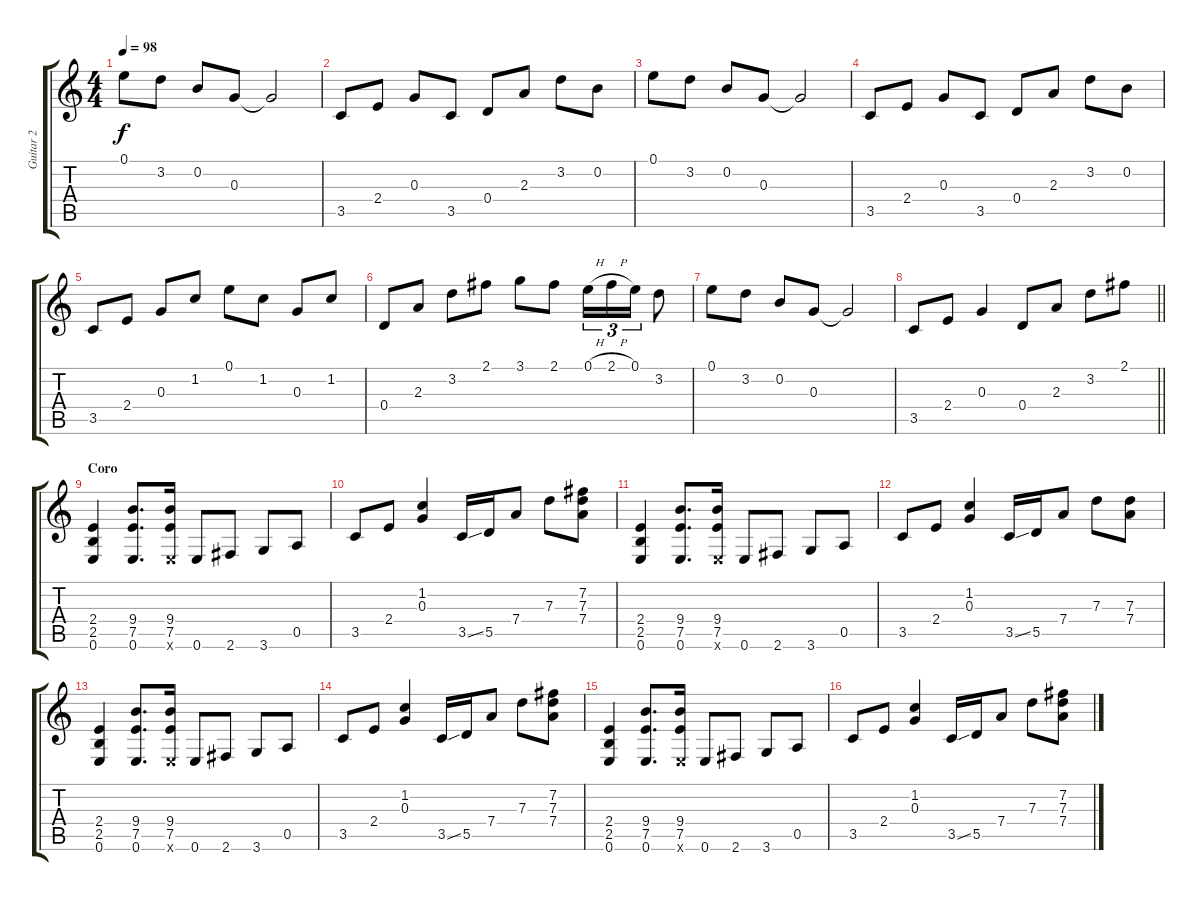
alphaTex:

\track ("Guitar 2" "Guitar 2") {instrument overdrivenguitar}
\staff {score tabs}
\tuning (E4 B3 G3 D3 A2 E2) {hide}
\ts (4 4)
\tempo 98
\clef g2
\ks c
0.1.8{dy f instrument electricguitarclean} 3.2.8 0.2.8 0.3.8 0.3{t}.2 |
3.5.8 2.4.8 0.3.8 3.5.8 0.4.8 2.3.8 3.2.8 0.2.8 |
0.1.8 3.2.8 0.2.8 0.3.8 0.3{t}.2 |
3.5.8 2.4.8 0.3.8 3.5.8 0.4.8 2.3.8 3.2.8 0.2.8 |
3.5.8 2.4.8 0.3.8 1.2.8 0.1.8 1.2.8 0.3.8 1.2.8 |
0.4.8 2.3.8 3.2.8 2.1.8 3.1.8 2.1.8 0.1{h}.16{tu (3 2)} 2.1{h}.16{tu (3 2)} 0.1.16{tu (3 2)} 3.2.8 |
0.1.8 3.2.8 0.2.8 0.3.8 0.3{t}.2 |
\barLineRight lightlight
3.5.8 2.4.8 0.3.4 0.4.8 2.3.8 3.2.8 2.1.8 |
\section ("" "Coro")
(2.4 2.5 0.6).4{instrument overdrivenguitar} (9.4 7.5 0.6).8{d} (9.4 7.5 0.6{x}).16 0.6.8 2.6.8 3.6.8 0.5.8 |
3.5.8 2.4.8 (1.2 0.3).4 3.5{ss}.16 5.5.16 7.4.8 7.3.8 (7.2 7.3 7.4).8 |
(2.4 2.5 0.6).4 (9.4 7.5 0.6).8{d} (9.4 7.5 0.6{x}).16 0.6.8 2.6.8 3.6.8 0.5.8 |
3.5.8 2.4.8 (1.2 0.3).4 3.5{ss}.16 5.5.16 7.4.8 7.3.8 (7.3 7.4).8 |
(2.4 2.5 0.6).4{instrument overdrivenguitar} (9.4 7.5 0.6).8{d} (9.4 7.5 0.6{x}).16 0.6.8 2.6.8 3.6.8 0.5.8 |
3.5.8 2.4.8 (1.2 0.3).4 3.5{ss}.16 5.5.16 7.4.8 7.3.8 (7.2 7.3 7.4).8 |
(2.4 2.5 0.6).4{instrument overdrivenguitar} (9.4 7.5 0.6).8{d} (9.4 7.5 0.6{x}).16 0.6.8 2.6.8 3.6.8 0.5.8 |
3.5.8 2.4.8 (1.2 0.3).4 3.5{ss}.16 5.5.16 7.4.8 7.3.8 (7.2 7.3 7.4).8
